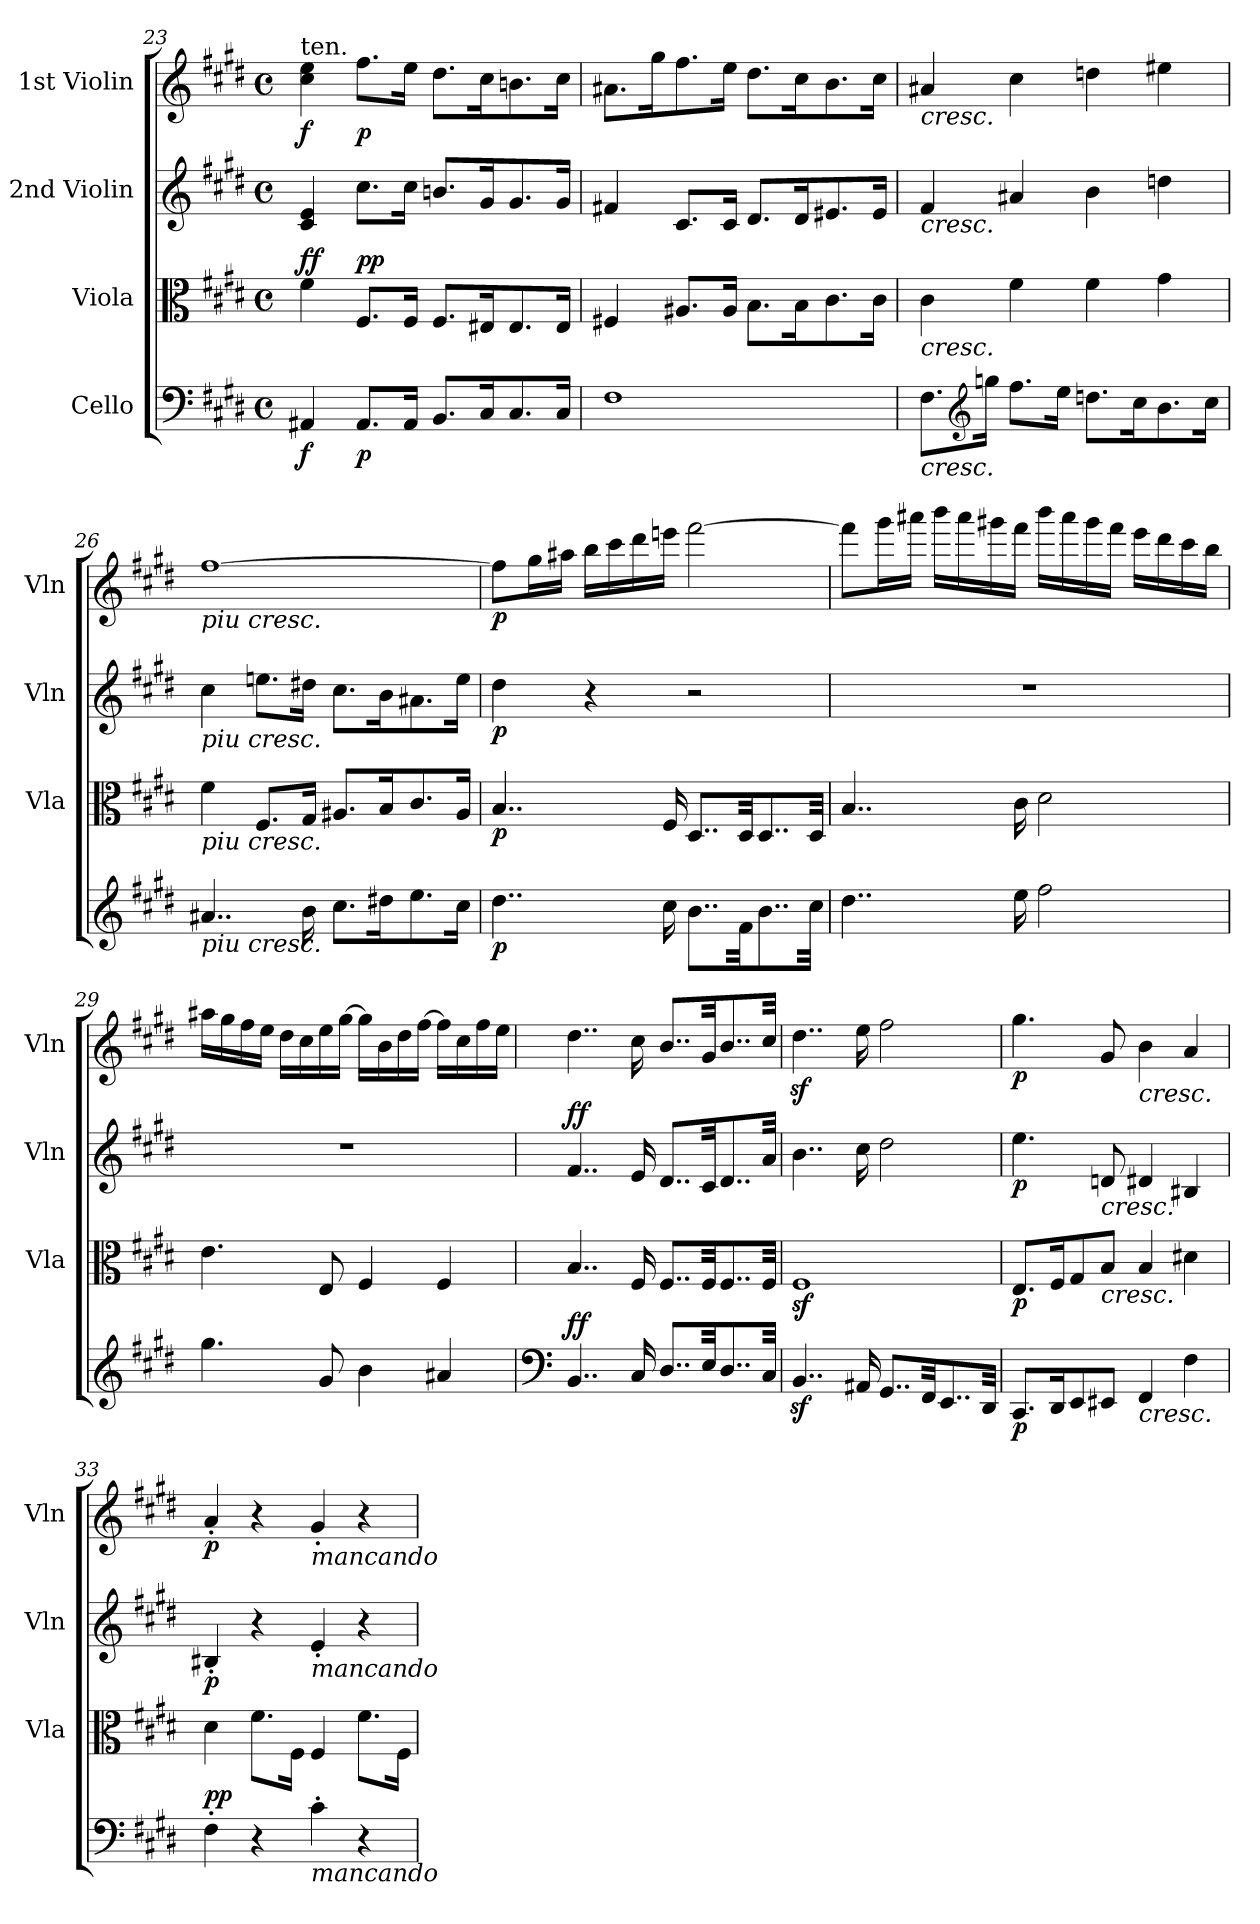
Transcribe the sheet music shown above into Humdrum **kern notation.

**kern	**dynam	**kern	**dynam	**kern	**dynam	**kern	**dynam
*part4	*part4	*part3	*part3	*part2	*part2	*part1	*part1
*staff4	*staff4	*staff3	*staff3	*staff2	*staff2	*staff1	*staff1
*I"Cello	*	*I"Viola	*	*I"2nd Violin	*	*I"1st Violin	*
*	*	*I'Vla	*	*I'Vln	*	*I'Vln	*
*clefF4	*	*clefC3	*	*clefG2	*	*clefG2	*
*k[f#c#g#d#]	*	*k[f#c#g#d#]	*	*k[f#c#g#d#]	*	*k[f#c#g#d#]	*
*M4/4	*	*M4/4	*	*M4/4	*	*M4/4	*
*met(c)	*	*met(c)	*	*met(c)	*	*met(c)	*
=23	=23	=23	=23	=23	=23	=23	=23
!	!	!	!	!	!	!LO:TX:a:t=ten.	!
!	!LO:DY:b	!	!LO:DY:b	!	!	!	!
!	!	!	!LO:DY:n=1:a	!	!	!	!LO:DY:b
4AA#X/	f	4f#\	f f	4c#/ 4e/	.	4cc#\ 4ee\	f
!	!LO:DY:b	!	!LO:DY:n=2:b	!	!	!	!
!	!	!	!LO:DY:n=3:a	!	!	!	!LO:DY:b
8.AA#/L	p	8.F#/L	p p	8.cc#\L	.	8.ff#\L	p
16AA#/Jk	.	16F#/Jk	.	16cc#\Jk	.	16ee\Jk	.
8.BB/L	.	8.F#/L	.	8.bn/L	.	8.dd#\L	.
16C#/K	.	16E#X/K	.	16g#/K	.	16cc#\K	.
8.C#/	.	8.E#/	.	8.g#/	.	8.bn\	.
16C#/Jk	.	16E#/Jk	.	16g#/Jk	.	16cc#\Jk	.
=24	=24	=24	=24	=24	=24	=24	=24
1F#	.	4F#X/	.	4f#X/	.	8.a#X\L	.
.	.	.	.	.	.	16gg#\K	.
.	.	8.A#X/L	.	8.c#/L	.	8.ff#\	.
.	.	16A#/Jk	.	16c#/Jk	.	16ee\Jk	.
.	.	8.B\L	.	8.d#/L	.	8.dd#\L	.
.	.	16B\K	.	16d#/K	.	16cc#\K	.
.	.	8.c#\	.	8.e#X/	.	8.b\	.
.	.	16c#\Jk	.	16e#/Jk	.	16cc#\Jk	.
!!LO:LB:g=z
=25	=25	=25	=25	=25	=25	=25	=25
!	!	!	!	!	!	!LO:TX:b:i:t=cresc.	!
!	!	!	!	!LO:TX:b:i:t=cresc.	!	!	!
!	!	!LO:TX:b:i:t=cresc.	!	!	!	!	!
!LO:TX:b:i:t=cresc.	!	!	!	!	!	!	!
8.F#\L	.	4c#\	.	4f#/	.	4a#X/	.
*clefG2	*	*	*	*	*	*	*
16ggn\Jk	.	.	.	.	.	.	.
8.ff#\L	.	4f#\	.	4a#X/	.	4cc#\	.
16ee\Jk	.	.	.	.	.	.	.
8.ddn\L	.	4f#\	.	4b\	.	4ddn\	.
16cc#\K	.	.	.	.	.	.	.
8.b\	.	4g#\	.	4ddn\	.	4ee#X\	.
16cc#\Jk	.	.	.	.	.	.	.
=26	=26	=26	=26	=26	=26	=26	=26
!	!	!	!	!	!	!LO:TX:b:i:t=piu cresc.	!
!	!	!	!	!LO:TX:b:i:t=piu cresc.	!	!	!
!	!	!LO:TX:b:i:t=piu cresc.	!	!	!	!	!
!LO:TX:b:i:t=piu cresc.	!	!	!	!	!	!	!
4..a#X/	.	4f#\	.	4cc#\	.	[1ff#	.
.	.	8.F#/L	.	8.een\L	.	.	.
16b\	.	16G#/Jk	.	16dd#X\Jk	.	.	.
8.cc#\L	.	8.A#X/L	.	8.cc#\L	.	.	.
16dd#X\K	.	16B/K	.	16b\K	.	.	.
8.ee\	.	8.c#/	.	8.a#X\	.	.	.
16cc#\Jk	.	16A#/Jk	.	16ee\Jk	.	.	.
!!LO:PB:g=z
=27	=27	=27	=27	=27	=27	=27	=27
!	!LO:DY:b	!	!LO:DY:b	!	!LO:DY:b	!	!LO:DY:b
4..dd#\	p	4..B/	p	4dd#\	p	8ff#\L]	p
.	.	.	.	.	.	16gg#\L	.
.	.	.	.	.	.	16aa#X\JJ	.
.	.	.	.	4r	.	16bb\LL	.
.	.	.	.	.	.	16ccc#\	.
.	.	.	.	.	.	16ddd#\	.
16cc#\	.	16F#/	.	.	.	16eeen\JJ	.
8..b\L	.	8..D#/L	.	2r	.	[2fff#\	.
32f#\KK	.	32D#/KK	.	.	.	.	.
8..b\	.	8..D#/	.	.	.	.	.
32cc#\Jkk	.	32D#/Jkk	.	.	.	.	.
!!LO:LB:g=z
=28	=28	=28	=28	=28	=28	=28	=28
4..dd#\	.	4..B/	.	1r	.	8fff#\L]	.
.	.	.	.	.	.	16ggg#\L	.
.	.	.	.	.	.	16aaa#X\JJ	.
.	.	.	.	.	.	16bbb\LL	.
.	.	.	.	.	.	16aaa#\	.
.	.	.	.	.	.	16ggg#X\	.
16ee\	.	16c#\	.	.	.	16fff#\JJ	.
2ff#\	.	2d#\	.	.	.	16bbb\LL	.
.	.	.	.	.	.	16aaa#\	.
.	.	.	.	.	.	16ggg#\	.
.	.	.	.	.	.	16fff#\JJ	.
.	.	.	.	.	.	16eee\LL	.
.	.	.	.	.	.	16ddd#\	.
.	.	.	.	.	.	16ccc#\	.
.	.	.	.	.	.	16bb\JJ	.
=29	=29	=29	=29	=29	=29	=29	=29
4.gg#\	.	4.e\	.	1r	.	16aa#X\LL	.
.	.	.	.	.	.	16gg#\	.
.	.	.	.	.	.	16ff#\	.
.	.	.	.	.	.	16ee\JJ	.
.	.	.	.	.	.	16dd#\LL	.
.	.	.	.	.	.	16cc#\	.
8g#/	.	8E/	.	.	.	16ee\	.
.	.	.	.	.	.	[16gg#\JJ	.
4b\	.	4F#/	.	.	.	16gg#\LL]	.
.	.	.	.	.	.	16b\	.
.	.	.	.	.	.	16dd#\	.
.	.	.	.	.	.	[16ff#\JJ	.
4a#X/	.	4F#/	.	.	.	16ff#\LL]	.
.	.	.	.	.	.	16cc#\	.
.	.	.	.	.	.	16ff#\	.
.	.	.	.	.	.	16ee\JJ	.
!!LO:LB:g=z
=30	=30	=30	=30	=30	=30	=30	=30
*clefF4	*	*	*	*	*	*	*
!	!LO:DY:b	!	!	!	!	!	!
!	!LO:DY:n=1:a	!	!	!	!LO:DY:b	!	!
!	!	!	!	!	!LO:DY:n=1:a	!	!
4..BB/	f f	4..B/	.	4..f#/	f f	4..dd#\	.
16C#/	.	16F#/	.	16e/	.	16cc#\	.
8..D#/L	.	8..F#/L	.	8..d#/L	.	8..b/L	.
32E/KK	.	32F#/KK	.	32c#/KK	.	32g#/KK	.
8..D#/	.	8..F#/	.	8..d#/	.	8..b/	.
32C#/Jkk	.	32F#/Jkk	.	32a/Jkk	.	32cc#/Jkk	.
=31	=31	=31	=31	=31	=31	=31	=31
4..BBz>/	.	1F#z>	.	4..b\	.	4..dd#z<\	.
16AA#X/	.	.	.	16cc#\	.	16ee\	.
8..GG#/L	.	.	.	2dd#\	.	2ff#\	.
32FF#/KK	.	.	.	.	.	.	.
8..EE/	.	.	.	.	.	.	.
32DD#/Jkk	.	.	.	.	.	.	.
=32	=32	=32	=32	=32	=32	=32	=32
!	!LO:DY:b	!	!LO:DY:b	!	!LO:DY:b	!	!LO:DY:b
8.CC#/L	p	8.E/L	p	4.ee\	p	4.gg#\	p
16DD#/K	.	16F#/K	.	.	.	.	.
8EE/	.	8G#/	.	.	.	.	.
!	!	!	!	!LO:TX:b:i:t=cresc.	!	!	!
!	!	!LO:TX:b:i:t=cresc.	!	!	!	!	!
8EE#X/J	.	8B/J	.	8dn/	.	8g#/	.
!	!	!	!	!	!	!LO:TX:b:i:t=cresc.	!
!LO:TX:b:i:t=cresc.	!	!	!	!	!	!	!
4FF#/	.	4B/	.	4d#X/	.	4b\	.
4F#\	.	4d#X\	.	4B#X/	.	4a/	.
!!LO:PB:g=z
=33	=33	=33	=33	=33	=33	=33	=33
!	!LO:DY:b	!	!	!	!	!	!
!	!LO:DY:n=1:a	!	!	!	!LO:DY:b	!	!LO:DY:b
4F#'\	p p	4d#\	.	4B#X'/	p	4a'/	p
4r	.	8.f#\L	.	4r	.	4r	.
.	.	16F#\Jk	.	.	.	.	.
!	!	!	!	!	!	!LO:TX:b:i:t=mancando	!
!	!	!	!	!LO:TX:b:i:t=mancando	!	!	!
!LO:TX:b:i:t=mancando	!	!	!	!	!	!	!
4c#'\	.	4F#/	.	4e'/	.	4g#'/	.
4r	.	8.f#\L	.	4r	.	4r	.
.	.	16F#\Jk	.	.	.	.	.
=	=	=	=	=	=	=	=
*-	*-	*-	*-	*-	*-	*-	*-
